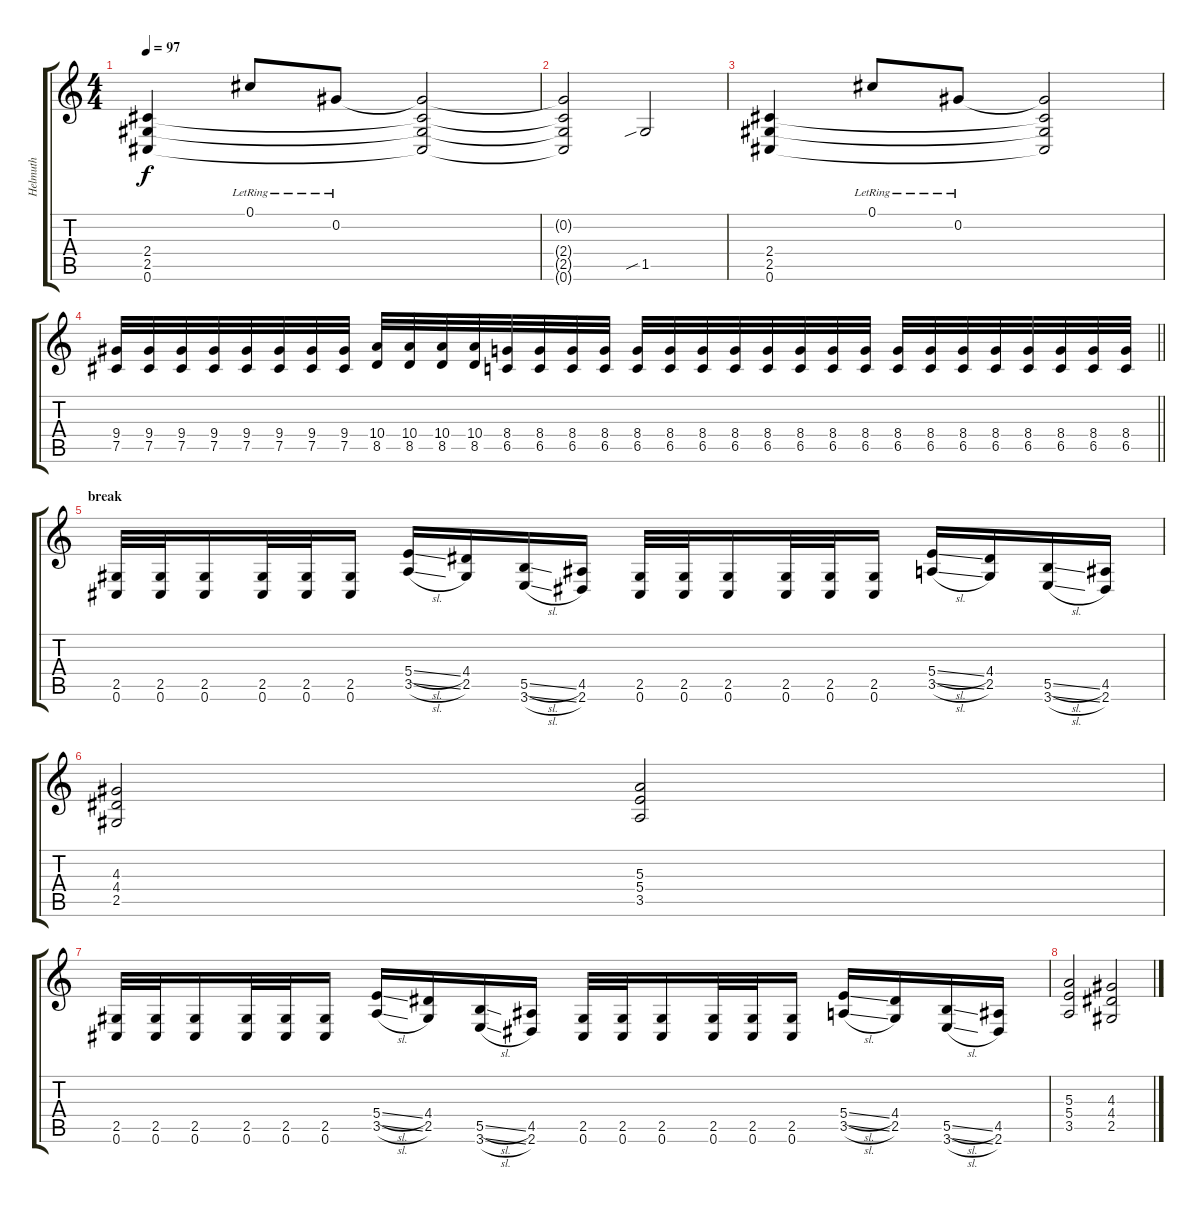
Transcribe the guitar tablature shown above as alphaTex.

\track ("Helmuth" "Helmuth") {instrument distortionguitar}
\staff {score tabs}
\tuning (Db4 Ab3 E3 B2 Gb2 Db2) {hide}
\ts (4 4)
\tempo 97
\clef g2
\ks c
(2.4 2.5 0.6).4{dy f} 0.1{lr}.8 0.2{lr}.8 (0.2{t} 2.4{t} 2.5{t} 0.6{t}).2 |
(0.2{t} 2.4{t} 2.5{t} 0.6{t}).2 1.5{sib}.2 |
(2.4 2.5 0.6).4 0.1{lr}.8 0.2{lr}.8 (0.2{t} 2.4{t} 2.5{t} 0.6{t}).2 |
\barLineRight lightlight
(9.4 7.5).32 (9.4 7.5).32 (9.4 7.5).32 (9.4 7.5).32 (9.4 7.5).32 (9.4 7.5).32 (9.4 7.5).32 (9.4 7.5).32 (10.4 8.5).32 (10.4 8.5).32 (10.4 8.5).32 (10.4 8.5).32 (8.4 6.5).32 (8.4 6.5).32 (8.4 6.5).32 (8.4 6.5).32 (8.4 6.5).32 (8.4 6.5).32 (8.4 6.5).32 (8.4 6.5).32 (8.4 6.5).32 (8.4 6.5).32 (8.4 6.5).32 (8.4 6.5).32 (8.4 6.5).32 (8.4 6.5).32 (8.4 6.5).32 (8.4 6.5).32 (8.4 6.5).32 (8.4 6.5).32 (8.4 6.5).32 (8.4 6.5).32 |
\section ("" "break")
(2.5 0.6).32 (2.5 0.6).32 (2.5 0.6).16 (2.5 0.6).32 (2.5 0.6).32 (2.5 0.6).16 (5.4{sl} 3.5{sl}).16 (4.4 2.5).16 (5.5{sl} 3.6{sl}).16 (4.5 2.6).16 (2.5 0.6).32 (2.5 0.6).32 (2.5 0.6).16 (2.5 0.6).32 (2.5 0.6).32 (2.5 0.6).16 (5.4{sl} 3.5{sl}).16 (4.4 2.5).16 (5.5{sl} 3.6{sl}).16 (4.5 2.6).16 |
(4.3 4.4 2.5).2 (5.3 5.4 3.5).2 |
(2.5 0.6).32 (2.5 0.6).32 (2.5 0.6).16 (2.5 0.6).32 (2.5 0.6).32 (2.5 0.6).16 (5.4{sl} 3.5{sl}).16 (4.4 2.5).16 (5.5{sl} 3.6{sl}).16 (4.5 2.6).16 (2.5 0.6).32 (2.5 0.6).32 (2.5 0.6).16 (2.5 0.6).32 (2.5 0.6).32 (2.5 0.6).16 (5.4{sl} 3.5{sl}).16 (4.4 2.5).16 (5.5{sl} 3.6{sl}).16 (4.5 2.6).16 |
(5.3 5.4 3.5).2 (4.3 4.4 2.5).2
